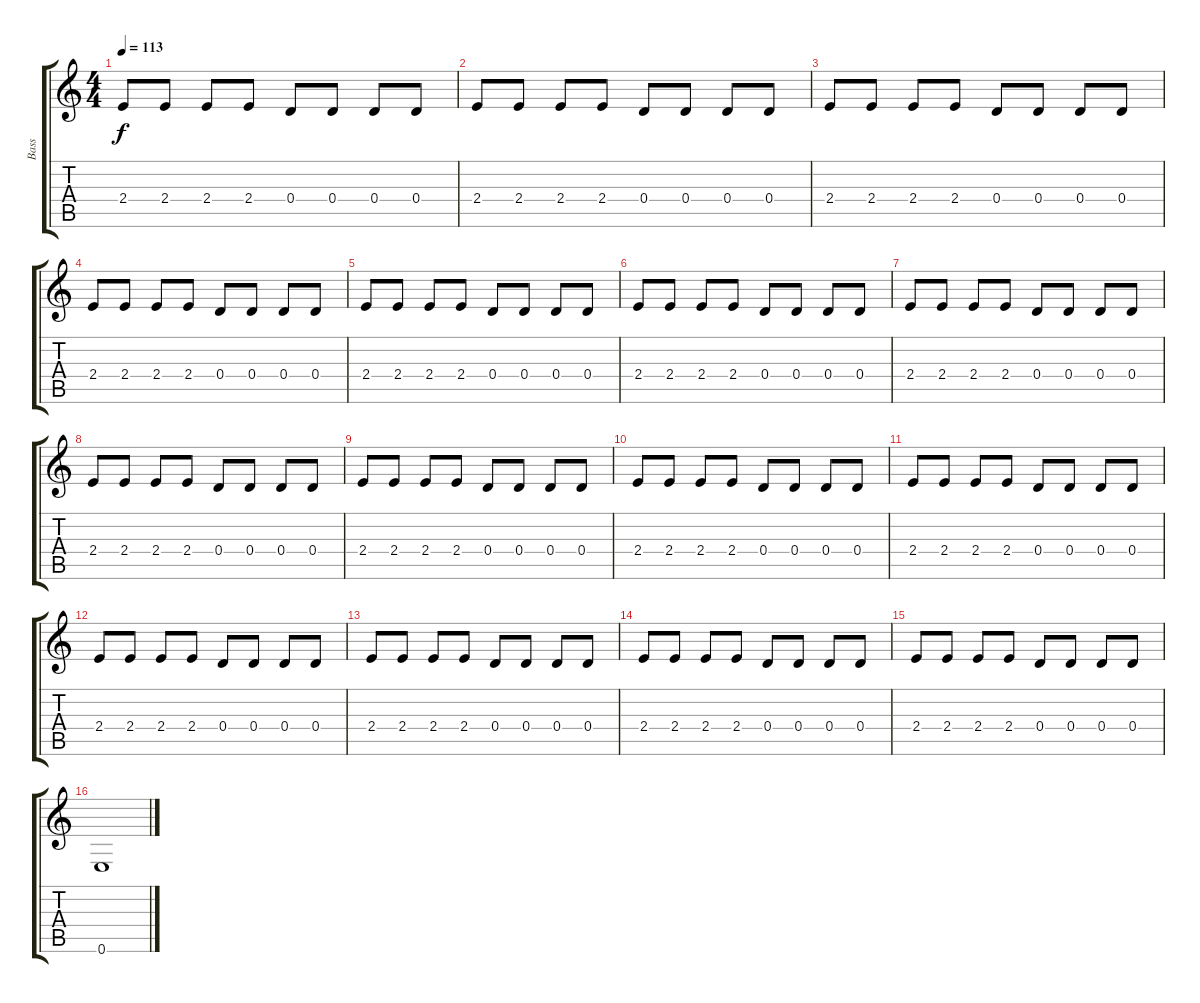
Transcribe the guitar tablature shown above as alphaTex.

\track ("Bass" "Bass") {instrument electricbassfinger}
\staff {score tabs}
\tuning (E4 B3 G3 D3 A2 E2) {hide}
\ts (4 4)
\tempo 113
\clef g2
\ks c
2.4.8{dy f} 2.4.8 2.4.8 2.4.8 0.4.8 0.4.8 0.4.8 0.4.8 |
2.4.8 2.4.8 2.4.8 2.4.8 0.4.8 0.4.8 0.4.8 0.4.8 |
2.4.8 2.4.8 2.4.8 2.4.8 0.4.8 0.4.8 0.4.8 0.4.8 |
2.4.8 2.4.8 2.4.8 2.4.8 0.4.8 0.4.8 0.4.8 0.4.8 |
2.4.8 2.4.8 2.4.8 2.4.8 0.4.8 0.4.8 0.4.8 0.4.8 |
2.4.8 2.4.8 2.4.8 2.4.8 0.4.8 0.4.8 0.4.8 0.4.8 |
2.4.8 2.4.8 2.4.8 2.4.8 0.4.8 0.4.8 0.4.8 0.4.8 |
2.4.8 2.4.8 2.4.8 2.4.8 0.4.8 0.4.8 0.4.8 0.4.8 |
2.4.8 2.4.8 2.4.8 2.4.8 0.4.8 0.4.8 0.4.8 0.4.8 |
2.4.8 2.4.8 2.4.8 2.4.8 0.4.8 0.4.8 0.4.8 0.4.8 |
2.4.8 2.4.8 2.4.8 2.4.8 0.4.8 0.4.8 0.4.8 0.4.8 |
2.4.8 2.4.8 2.4.8 2.4.8 0.4.8 0.4.8 0.4.8 0.4.8 |
2.4.8 2.4.8 2.4.8 2.4.8 0.4.8 0.4.8 0.4.8 0.4.8 |
2.4.8 2.4.8 2.4.8 2.4.8 0.4.8 0.4.8 0.4.8 0.4.8 |
2.4.8 2.4.8 2.4.8 2.4.8 0.4.8 0.4.8 0.4.8 0.4.8 |
0.6.1
